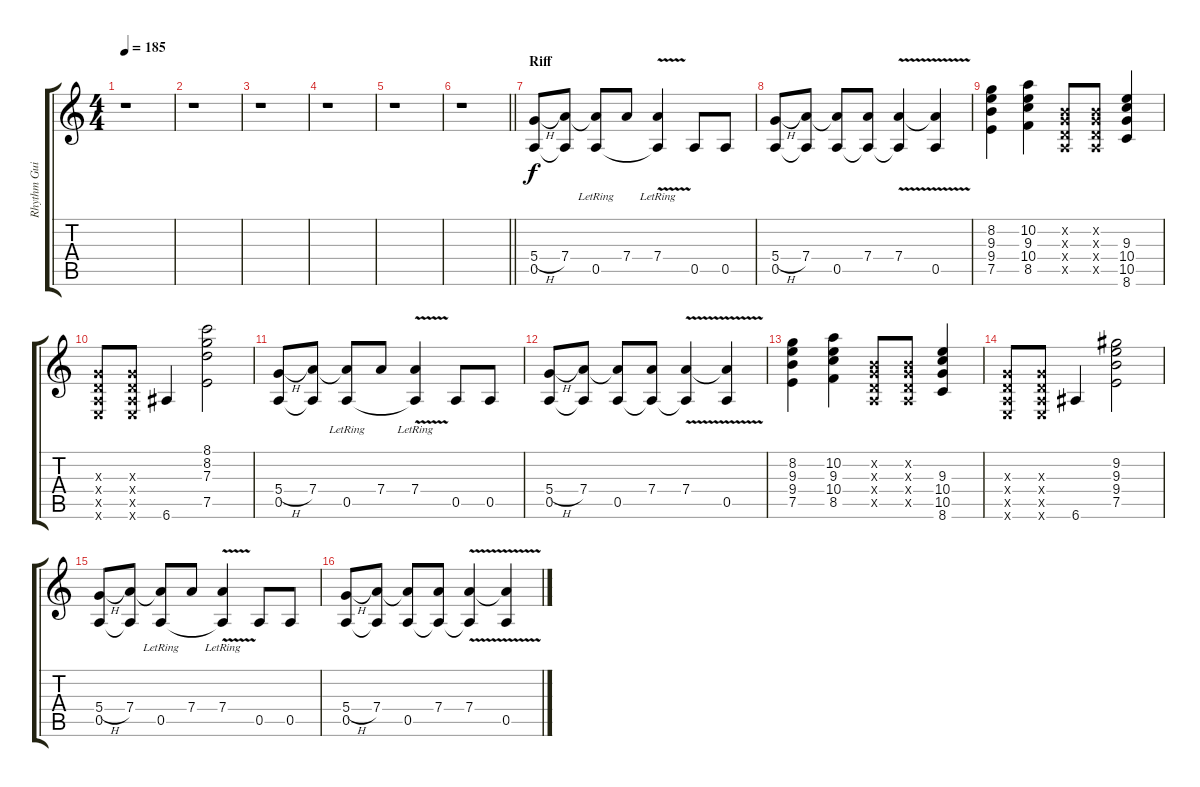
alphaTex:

\track ("Rhythm Guitar 2" "Rhythm Gui") {mute instrument distortionguitar}
\staff {score tabs}
\tuning (E4 B3 G3 D3 A2 E2) {hide}
\ts (4 4)
\tempo 185
\clef g2
\ks c
r.1{dy f} |
r.1 |
r.1 |
r.1 |
r.1 |
\barLineRight lightlight
r.1 |
\section ("" "Riff")
(5.4{h} 0.5).8 (7.4 0.5{t}).8 (7.4{t} 0.5{lr}).8 7.4.8 (7.4{v lr} 0.5{t}).4 0.5.8 0.5.8 |
(5.4{h} 0.5).8 (7.4 0.5{t}).8 (7.4{t} 0.5).8 (7.4 0.5{t}).8 (7.4{v} 0.5{t}).4 (7.4{t} 0.5).4 |
(8.2 9.3 9.4 7.5).4 (10.2 9.3 10.4 8.5).4 (0.2{x} 0.3{x} 0.4{x} 0.5{x}).8 (0.2{x} 0.3{x} 0.4{x} 0.5{x}).8 (9.3 10.4 10.5 8.6).4 |
(0.3{x} 0.4{x} 0.5{x} 0.6{x}).8 (0.3{x} 0.4{x} 0.5{x} 0.6{x}).8 6.6.4 (8.1 8.2 7.3 7.5).2 |
(5.4{h} 0.5).8 (7.4 0.5{t}).8 (7.4{t} 0.5{lr}).8 7.4.8 (7.4{v lr} 0.5{t}).4 0.5.8 0.5.8 |
(5.4{h} 0.5).8 (7.4 0.5{t}).8 (7.4{t} 0.5).8 (7.4 0.5{t}).8 (7.4{v} 0.5{t}).4 (7.4{t} 0.5).4 |
(8.2 9.3 9.4 7.5).4 (10.2 9.3 10.4 8.5).4 (0.2{x} 0.3{x} 0.4{x} 0.5{x}).8 (0.2{x} 0.3{x} 0.4{x} 0.5{x}).8 (9.3 10.4 10.5 8.6).4 |
(0.3{x} 0.4{x} 0.5{x} 0.6{x}).8 (0.3{x} 0.4{x} 0.5{x} 0.6{x}).8 6.6.4 (9.2 9.3 9.4 7.5).2 |
(5.4{h} 0.5).8 (7.4 0.5{t}).8 (7.4{t} 0.5{lr}).8 7.4.8 (7.4{v lr} 0.5{t}).4 0.5.8 0.5.8 |
(5.4{h} 0.5).8 (7.4 0.5{t}).8 (7.4{t} 0.5).8 (7.4 0.5{t}).8 (7.4{v} 0.5{t}).4 (7.4{t} 0.5).4
